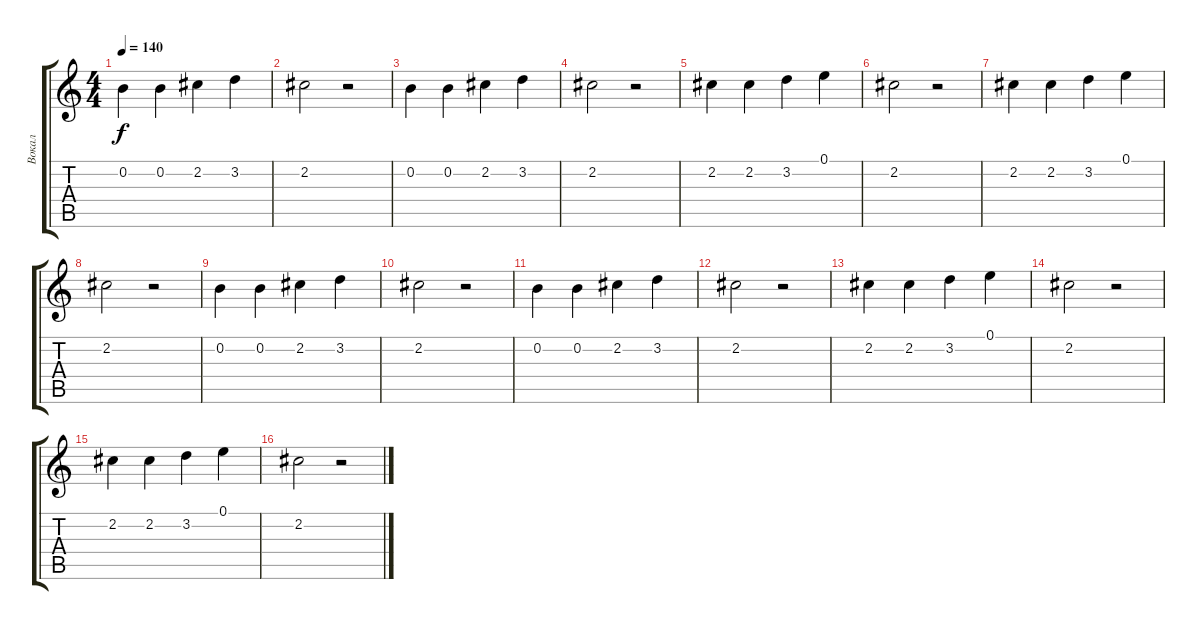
\track ("Вокал" "Вокал") {instrument slapbass2}
\staff {score tabs}
\tuning (E4 B3 G3 D3 A2 E2) {hide}
\ts (4 4)
\tempo 140
\clef g2
\ks c
0.2.4{dy f} 0.2.4 2.2.4 3.2.4 |
2.2.2 r.2 |
0.2.4 0.2.4 2.2.4 3.2.4 |
2.2.2 r.2 |
2.2.4 2.2.4 3.2.4 0.1.4 |
2.2.2 r.2 |
2.2.4 2.2.4 3.2.4 0.1.4 |
2.2.2 r.2 |
0.2.4 0.2.4 2.2.4 3.2.4 |
2.2.2 r.2 |
0.2.4 0.2.4 2.2.4 3.2.4 |
2.2.2 r.2 |
2.2.4 2.2.4 3.2.4 0.1.4 |
2.2.2 r.2 |
2.2.4 2.2.4 3.2.4 0.1.4 |
2.2.2 r.2
